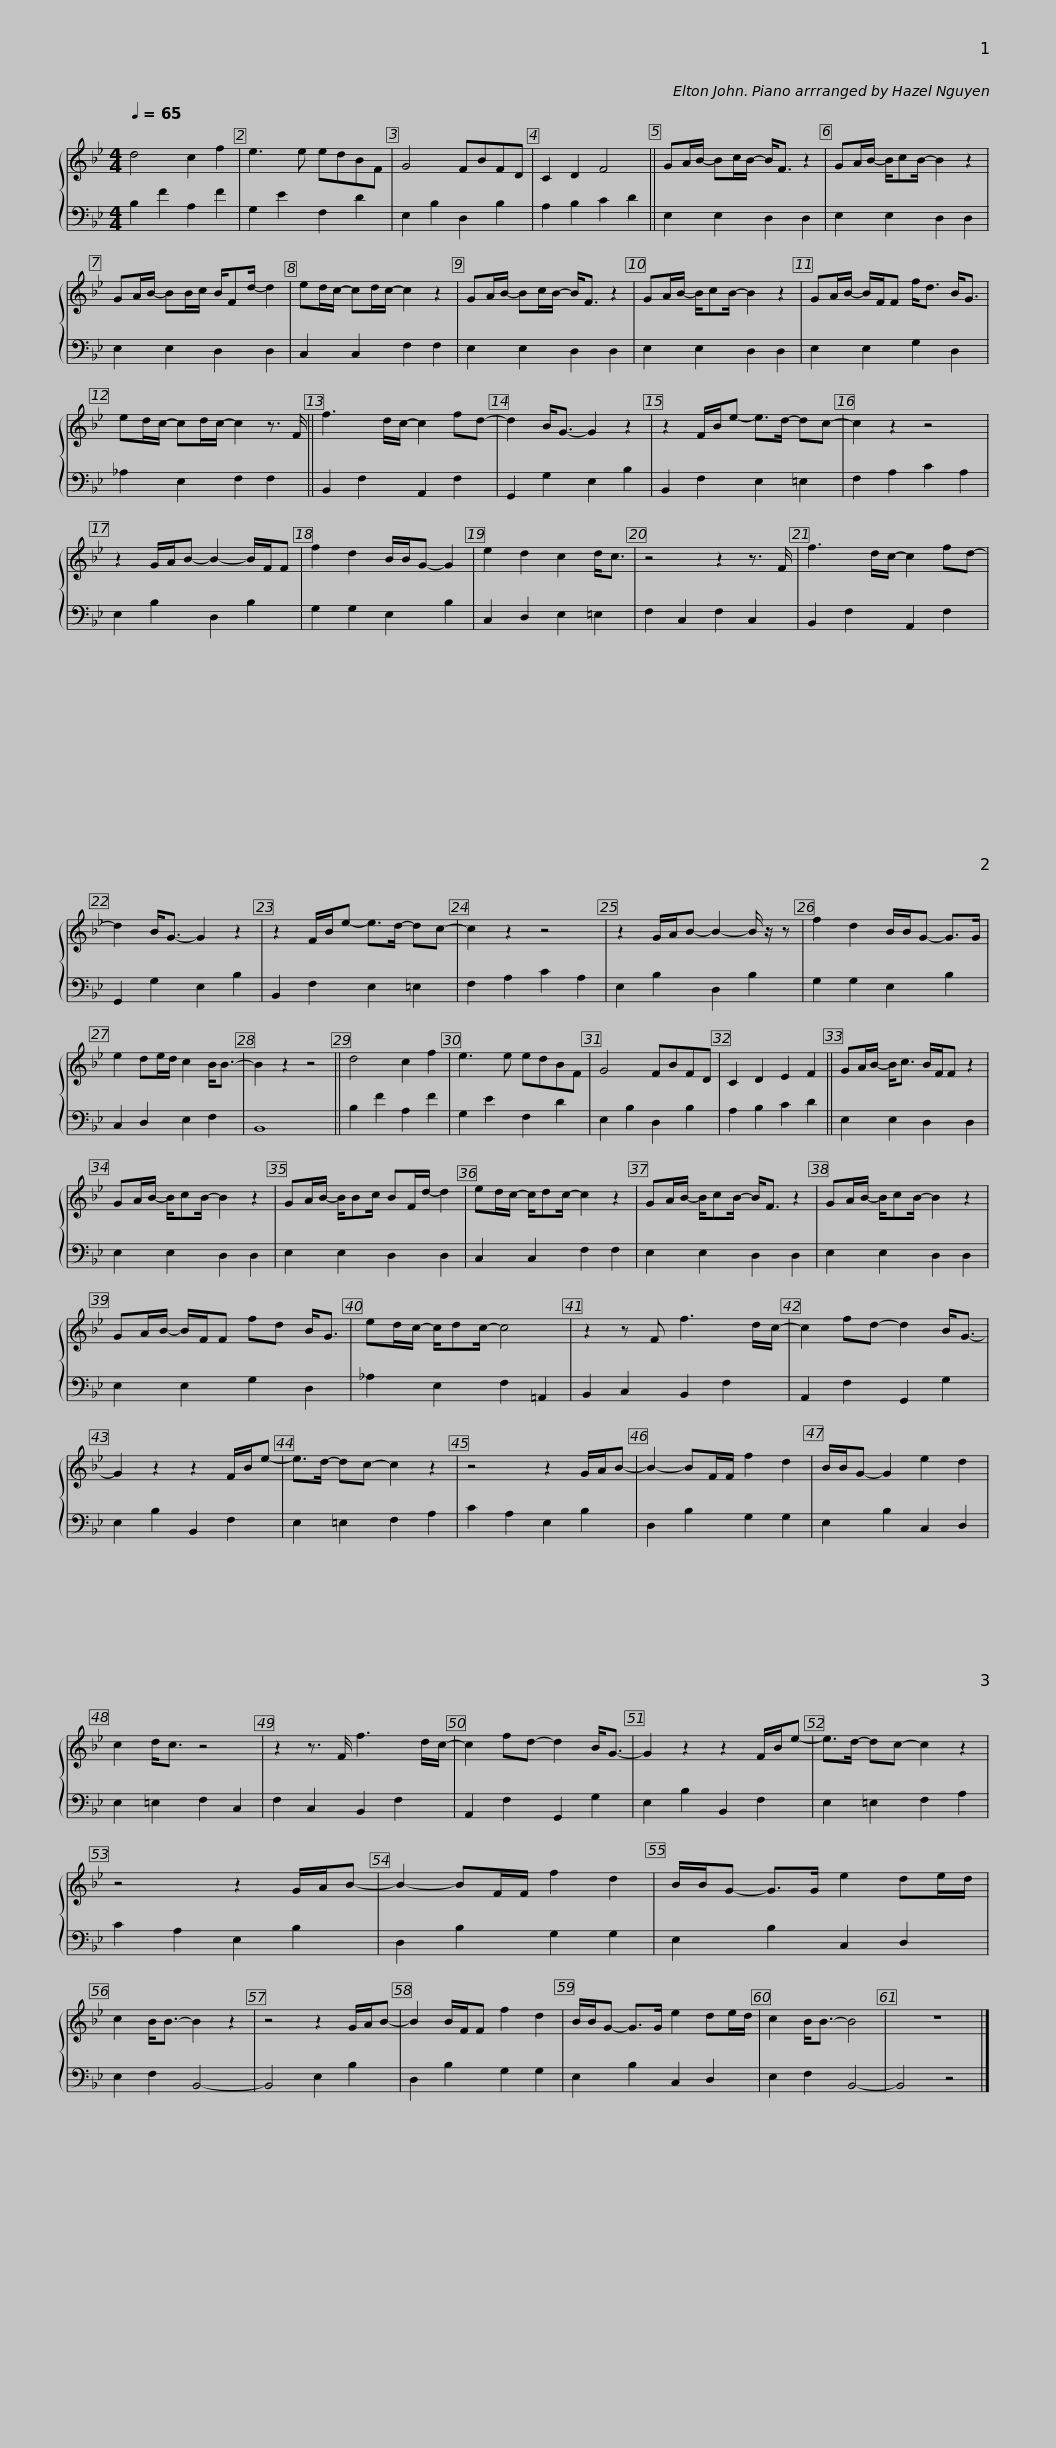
X:1
%%score { 1 | 2 }
L:1/8
Q:1/4=65
M:4/4
I:linebreak $
K:Bb
V:1 treble
V:2 bass
V:1
 d4 c2 f2 | e3 e edBF | G4 FBFD | C2 D2 F4 ||$ GA/B/- Bc/B/- B<F z2 | %5
 GA/B/- B/cB/- B2 z2 | GA/B/- BB/c/ B/Fd/- d2 | ed/c/- cd/c/- c2 z2 |$ GA/B/- Bc/B/- B<F z2 | GA/B/- B/cB/- B2 z2 | %10
 GA/B/- B/F/F f<d B<G | ed/c/- cd/c/- c2 z3/2 F/ ||$ f3 d/c/- c2 fd- | d2 B<G- G2 z2 | z2 F/B/e- e>d- dc- | %15
 c2 z2 z4 |$ z2 G/A/B- B2- B/F/F | f2 d2 B/B/G- G2 | e2 d2 c2 d<c | z4 z2 z3/2 F/ |$ %20
 f3 d/c/- c2 fd- | d2 B<G- G2 z2 | z2 F/B/e- e>d- dc- | c2 z2 z4 |$ z2 G/A/B- B2- B/ z/ z | %25
 f2 d2 B/B/G- G>G | e2 de/d/ c2 B<B- | B2 z2 z4 ||$ d4 c2 f2 | e3 e edBF | %30
 G4 FBFD | C2 D2 E2 F2 ||$ GA/B/- B<c B/F/F z2 | GA/B/- B/cB/- B2 z2 | GA/B/- B/Bc/ BF/d/- d2 | %35
 ed/c/- c/dc/- c2 z2 |$ GA/B/- B/cB/- B<F z2 | GA/B/- B/cB/- B2 z2 | GA/B/- B/F/F fd B<G | ed/c/- c/dc/- c4 |$ %40
 z2 z F f3 d/c/- | c2 fd- d2 B<G- | G2 z2 z2 F/B/e- | e>d- dc- c2 z2 |$ z4 z2 G/A/B- | %45
 B2- BF/F/ f2 d2 | B/B/G- G2 e2 d2 | c2 d<c z4 |$ z2 z3/2 F/ f3 d/c/- | c2 fd- d2 B<G- | %50
 G2 z2 z2 F/B/e- | e>d- dc- c2 z2 |$ z4 z2 G/A/B- | B2- BF/F/ f2 d2 | B/B/G- G>G e2 de/d/ | %55
 c2 B<B- B2 z2 |$ z4 z2 G/A/B- | B2 B/F/F f2 d2 | B/B/G- G>G e2 de/d/ | c2 B<B- B4 | %60
 z8 |] %61
V:2
 B,2 F2 A,2 F2 | G,2 E2 F,2 D2 | E,2 B,2 D,2 B,2 | A,2 B,2 C2 D2 ||$ E,2 E,2 D,2 D,2 | %5
 E,2 E,2 D,2 D,2 | E,2 E,2 D,2 D,2 | C,2 C,2 F,2 F,2 |$ E,2 E,2 D,2 D,2 | E,2 E,2 D,2 D,2 | %10
 E,2 E,2 G,2 D,2 | _A,2 E,2 F,2 F,2 ||$ B,,2 F,2 A,,2 F,2 | G,,2 G,2 E,2 B,2 | B,,2 F,2 E,2 =E,2 | %15
 F,2 A,2 C2 A,2 |$ E,2 B,2 D,2 B,2 | G,2 G,2 E,2 B,2 | C,2 D,2 E,2 =E,2 | F,2 C,2 F,2 C,2 |$ %20
 B,,2 F,2 A,,2 F,2 | G,,2 G,2 E,2 B,2 | B,,2 F,2 E,2 =E,2 | F,2 A,2 C2 A,2 |$ E,2 B,2 D,2 B,2 | %25
 G,2 G,2 E,2 B,2 | C,2 D,2 E,2 F,2 | B,,8 ||$ B,2 F2 A,2 F2 | G,2 E2 F,2 D2 | %30
 E,2 B,2 D,2 B,2 | A,2 B,2 C2 D2 ||$ E,2 E,2 D,2 D,2 | E,2 E,2 D,2 D,2 | E,2 E,2 D,2 D,2 | %35
 C,2 C,2 F,2 F,2 |$ E,2 E,2 D,2 D,2 | E,2 E,2 D,2 D,2 | E,2 E,2 G,2 D,2 | _A,2 E,2 F,2 =A,,2 |$ %40
 B,,2 C,2 B,,2 F,2 | A,,2 F,2 G,,2 G,2 | E,2 B,2 B,,2 F,2 | E,2 =E,2 F,2 A,2 |$ C2 A,2 E,2 B,2 | %45
 D,2 B,2 G,2 G,2 | E,2 B,2 C,2 D,2 | E,2 =E,2 F,2 C,2 |$ F,2 C,2 B,,2 F,2 | A,,2 F,2 G,,2 G,2 | %50
 E,2 B,2 B,,2 F,2 | E,2 =E,2 F,2 A,2 |$ C2 A,2 E,2 B,2 | D,2 B,2 G,2 G,2 | E,2 B,2 C,2 D,2 | %55
 E,2 F,2 B,,4- |$ B,,4 E,2 B,2 | D,2 B,2 G,2 G,2 | E,2 B,2 C,2 D,2 | E,2 F,2 B,,4- | %60
 B,,4 z4 |] %61
